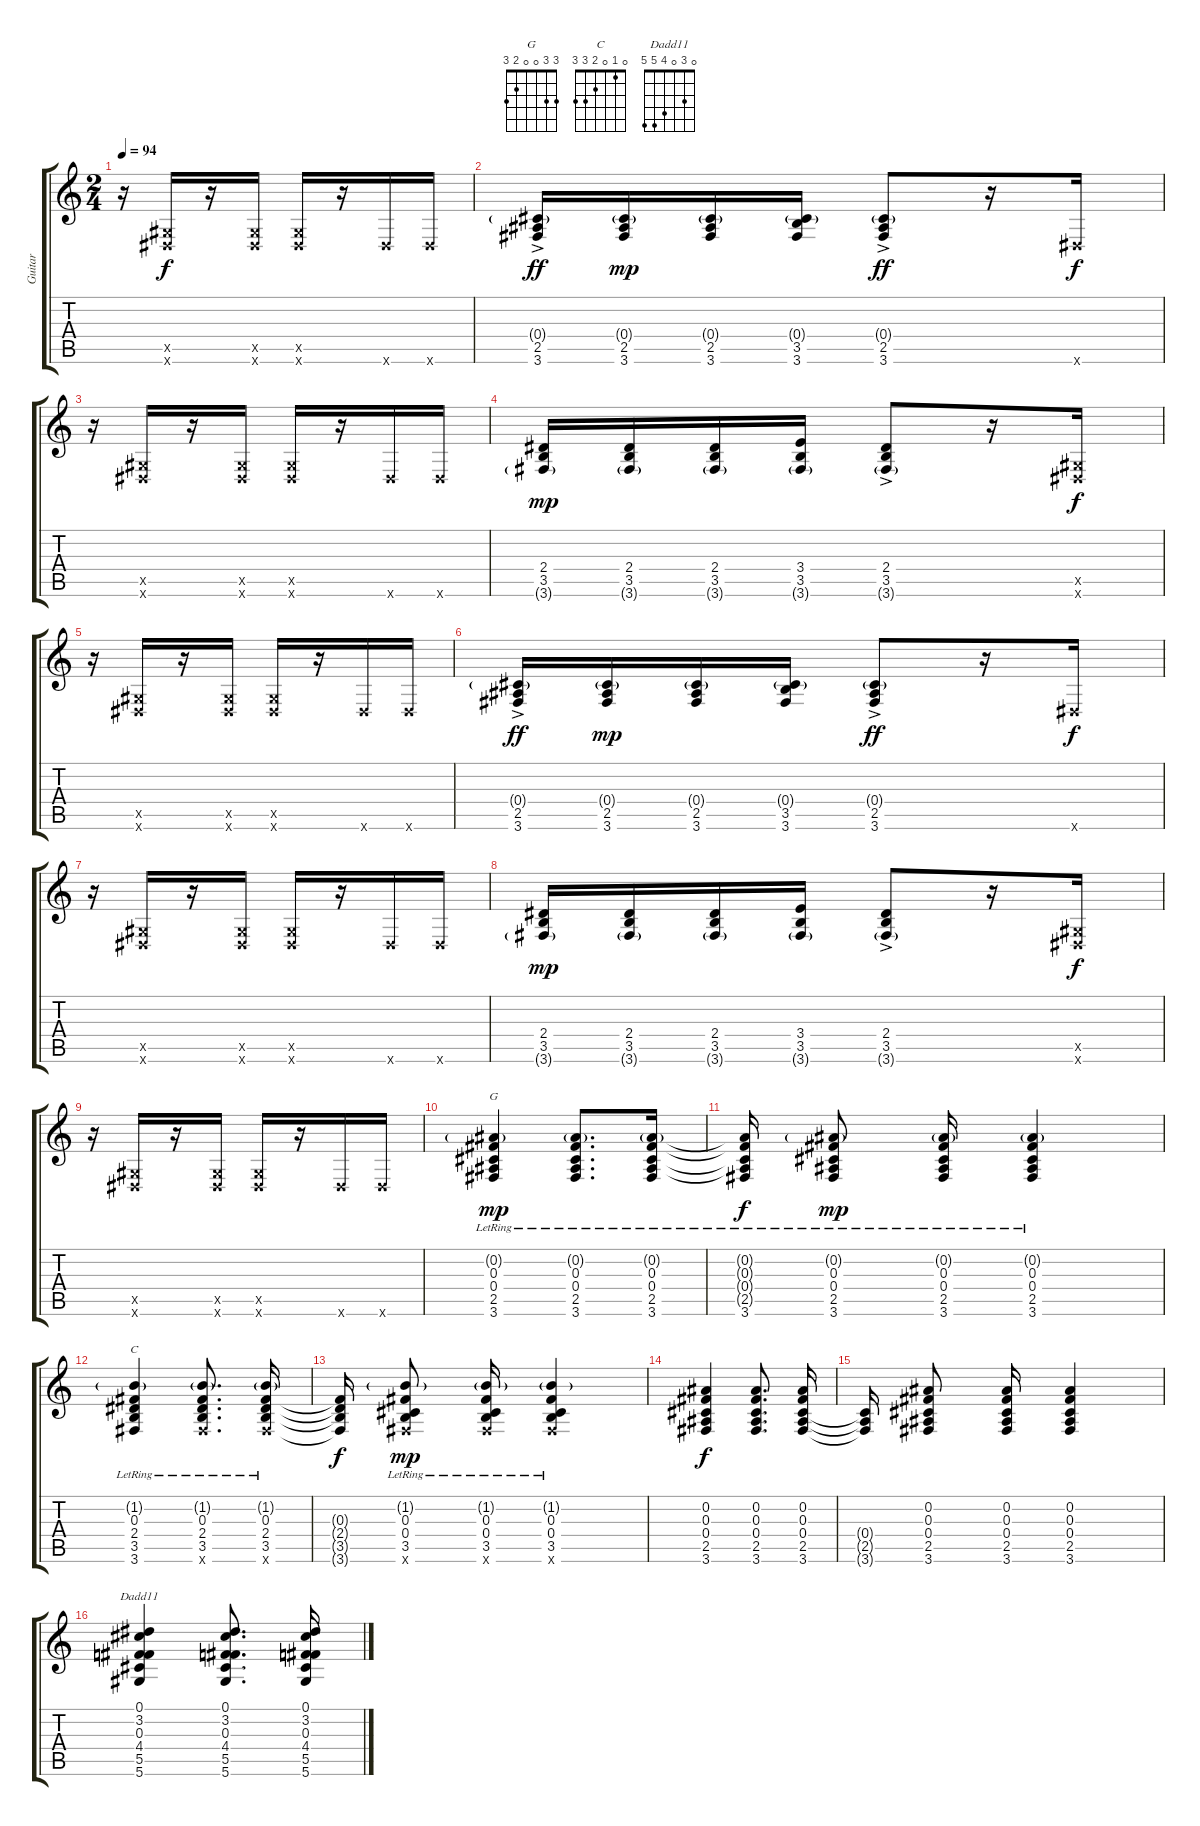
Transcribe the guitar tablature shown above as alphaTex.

\track ("Guitar" "Guitar") {instrument acousticguitarsteel}
\staff {score tabs}
\tuning (Eb4 Bb3 Gb3 Db3 Ab2 Eb2) {hide}
\chord ("G" 3 3 0 0 2 3)
\chord ("C" 0 1 0 2 3 3)
\chord ("Dadd11" 0 3 0 4 5 5)
\ts (2 4)
\tempo 94
\clef g2
\ks c
r.16{dy f} (0.5{x} 0.6{x}).16 r.16 (0.5{x} 0.6{x}).16 (0.5{x} 0.6{x}).16 r.16 0.6{x}.16 0.6{x}.16 |
(0.4{g} 2.5{ac} 3.6).16{dy ff} (0.4{g} 2.5 3.6).16{dy mp} (0.4{g} 2.5 3.6).16 (0.4{g} 3.5 3.6).16 (0.4{g} 2.5{ac} 3.6).8{dy ff} r.16 0.6{x}.16{dy f} |
r.16 (0.5{x} 0.6{x}).16 r.16 (0.5{x} 0.6{x}).16 (0.5{x} 0.6{x}).16 r.16 0.6{x}.16 0.6{x}.16 |
(2.4 3.5 3.6{g}).16{dy mp} (2.4 3.5 3.6{g}).16 (2.4 3.5 3.6{g}).16 (3.4 3.5 3.6{g}).16 (2.4{ac} 3.5 3.6{g}).8 r.16 (0.5{x} 0.6{x}).16{dy f} |
r.16 (0.5{x} 0.6{x}).16 r.16 (0.5{x} 0.6{x}).16 (0.5{x} 0.6{x}).16 r.16 0.6{x}.16 0.6{x}.16 |
(0.4{g} 2.5{ac} 3.6).16{dy ff} (0.4{g} 2.5 3.6).16{dy mp} (0.4{g} 2.5 3.6).16 (0.4{g} 3.5 3.6).16 (0.4{g} 2.5{ac} 3.6).8{dy ff} r.16 0.6{x}.16{dy f} |
r.16 (0.5{x} 0.6{x}).16 r.16 (0.5{x} 0.6{x}).16 (0.5{x} 0.6{x}).16 r.16 0.6{x}.16 0.6{x}.16 |
(2.4 3.5 3.6{g}).16{dy mp} (2.4 3.5 3.6{g}).16 (2.4 3.5 3.6{g}).16 (3.4 3.5 3.6{g}).16 (2.4{ac} 3.5 3.6{g}).8 r.16 (0.5{x} 0.6{x}).16{dy f} |
r.16 (0.5{x} 0.6{x}).16 r.16 (0.5{x} 0.6{x}).16 (0.5{x} 0.6{x}).16 r.16 0.6{x}.16 0.6{x}.16 |
(0.2{g} 0.3{lr} 0.4{lr} 2.5{lr} 3.6{lr}).4{ch "G" dy mp} (0.2{g} 0.3{lr} 0.4{lr} 2.5{lr} 3.6{lr}).8{d} (0.2{g} 0.3{lr} 0.4{lr} 2.5{lr} 3.6{lr}).16 |
(0.2{t} 0.3{t} 0.4{t} 2.5{t} 3.6{lr}).16{dy f beam split} (0.2{g} 0.3{lr} 0.4{lr} 2.5{lr} 3.6{lr}).8{dy mp beam split} (0.2{g} 0.3{lr} 0.4{lr} 2.5{lr} 3.6{lr}).16 (0.2{g} 0.3{lr} 0.4{lr} 2.5{lr} 3.6{lr}).4 |
(1.2{g lr} 0.3{lr} 2.4{lr} 3.5{lr} 3.6).4{ch "C"} (1.2{g lr} 0.3{lr} 2.4{lr} 3.5{lr} 3.6{x}).8{d beam split} (1.2{g lr} 0.3{lr} 2.4{lr} 3.5{lr} 3.6{x}).16 |
(0.3{t} 2.4{t} 3.5{t} 3.6{t}).16{dy f beam split} (1.2{g lr} 0.3{lr} 0.4{lr} 3.5{lr} 3.6{x}).8{dy mp beam split} (1.2{g lr} 0.3{lr} 0.4{lr} 3.5{lr} 3.6{x}).16 (1.2{g lr} 0.3{lr} 0.4{lr} 3.5{lr} 3.6{x}).4 |
(0.2 0.3 0.4 2.5 3.6).4{dy f} (0.2 0.3 0.4 2.5 3.6).8{d beam split} (0.2 0.3 0.4 2.5 3.6).16 |
(0.4{t} 2.5{t} 3.6{t}).16{beam split} (0.2 0.3 0.4 2.5 3.6).8{beam split} (0.2 0.3 0.4 2.5 3.6).16 (0.2 0.3 0.4 2.5 3.6).4 |
(0.1 3.2 0.3 4.4 5.5 5.6).4{ch "Dadd11"} (0.1 3.2 0.3 4.4 5.5 5.6).8{d beam split} (0.1 3.2 0.3 4.4 5.5 5.6).16
